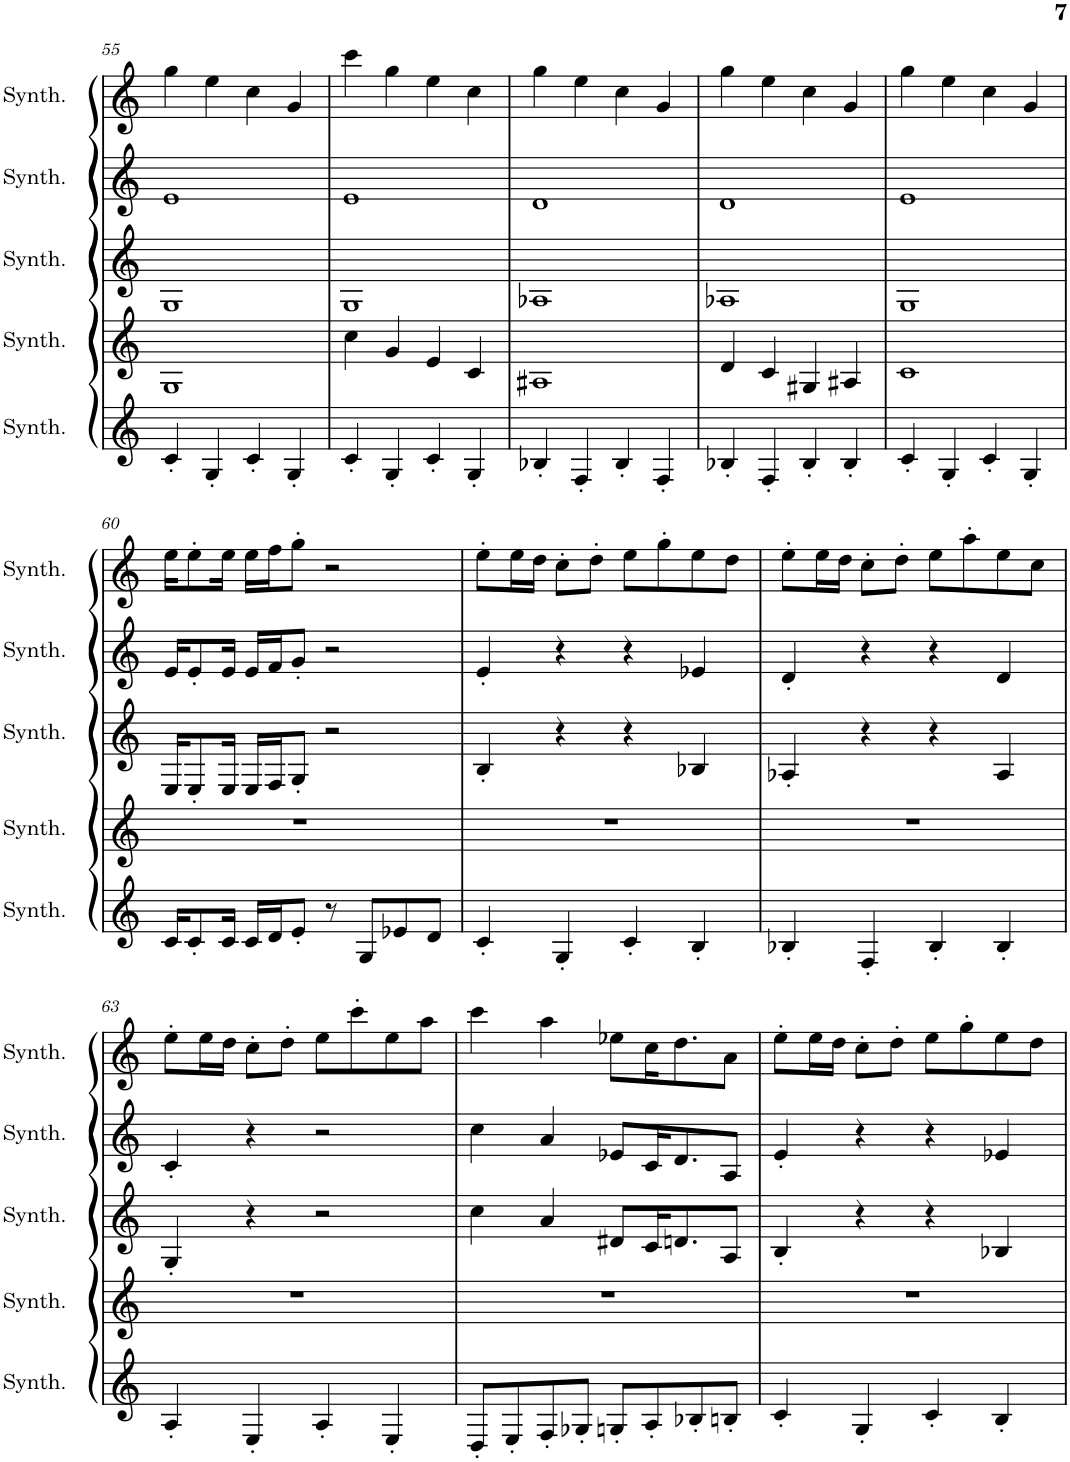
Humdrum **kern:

**kern	**kern	**kern	**kern	**kern
*part5	*part4	*part3	*part2	*part1
*staff5	*staff4	*staff3	*staff2	*staff1
*I"Square Synthesizer	*I"Square Synthesizer	*I"Square Synthesizer	*I"Square Synthesizer	*I"Square Synthesizer
*I'Synth.	*I'Synth.	*I'Synth.	*I'Synth.	*I'Synth.
!!LO:PB:g=z
*clefG2	*clefG2	*clefG2	*clefG2	*clefG2
*k[]	*k[]	*k[]	*k[]	*k[]
*M4/4	*M4/4	*M4/4	*M4/4	*M4/4
=55	=55	=55	=55	=55
4c'/	1G	1G	1e	4gg\
4G'/	.	.	.	4ee\
4c'/	.	.	.	4cc\
4G'/	.	.	.	4g/
=56	=56	=56	=56	=56
4c'/	4cc\	1G	1e	4ccc\
4G'/	4g/	.	.	4gg\
4c'/	4e/	.	.	4ee\
4G'/	4c/	.	.	4cc\
=57	=57	=57	=57	=57
4B-X'/	1A#X	1A-X	1d	4gg\
4F'/	.	.	.	4ee\
4B-'/	.	.	.	4cc\
4F'/	.	.	.	4g/
=58	=58	=58	=58	=58
4B-X'/	4d/	1A-X	1d	4gg\
4F'/	4c/	.	.	4ee\
4B-'/	4G#X/	.	.	4cc\
4B-'/	4A#X/	.	.	4g/
=59	=59	=59	=59	=59
4c'/	1c	1G	1e	4gg\
4G'/	.	.	.	4ee\
4c'/	.	.	.	4cc\
4G'/	.	.	.	4g/
!!LO:LB:g=z
=60	=60	=60	=60	=60
16c/KL	1r	16E/KL	16e/KL	16ee\KL
8c'/	.	8E'/	8e'/	8ee'\
16c/Jk	.	16E/Jk	16e/Jk	16ee\Jk
16c/LL	.	16E/LL	16e/LL	16ee\LL
16d/J	.	16F/J	16f/J	16ff\J
8e'/J	.	8G'/J	8g'/J	8gg'\J
8r	.	2r	2r	2r
8G/L	.	.	.	.
8e-X/	.	.	.	.
8d/J	.	.	.	.
=61	=61	=61	=61	=61
4c'/	1r	4B'/	4e'/	8ee'\L
.	.	.	.	16ee\L
.	.	.	.	16dd\JJ
4G'/	.	4r	4r	8cc'\L
.	.	.	.	8dd'\J
4c'/	.	4r	4r	8ee\L
.	.	.	.	8gg'\
4B'/	.	4B-X/	4e-X/	8ee\
.	.	.	.	8dd\J
=62	=62	=62	=62	=62
4B-X'/	1r	4A-X'/	4d'/	8ee'\L
.	.	.	.	16ee\L
.	.	.	.	16dd\JJ
4F'/	.	4r	4r	8cc'\L
.	.	.	.	8dd'\J
4B-'/	.	4r	4r	8ee\L
.	.	.	.	8aa'\
4B-'/	.	4A-/	4d/	8ee\
.	.	.	.	8cc\J
!!LO:LB:g=z
=63	=63	=63	=63	=63
4A'/	1r	4G'/	4c'/	8ee'\L
.	.	.	.	16ee\L
.	.	.	.	16dd\JJ
4E'/	.	4r	4r	8cc'\L
.	.	.	.	8dd'\J
4A'/	.	2r	2r	8ee\L
.	.	.	.	8ccc'\
4E'/	.	.	.	8ee\
.	.	.	.	8aa\J
=64	=64	=64	=64	=64
8D'/L	1r	4cc\	4cc\	4ccc\
8E'/	.	.	.	.
8F'/	.	4a/	4a/	4aa\
8G-X'/J	.	.	.	.
8Gn'/L	.	8d#X/L	8e-X/L	8ee-X\L
8A'/	.	16c/K	16c/K	16cc\K
.	.	8.dn/	8.d/	8.dd\
8B-X'/	.	.	.	.
8Bn'/J	.	8A/J	8A/J	8a\J
=65	=65	=65	=65	=65
4c'/	1r	4B'/	4e'/	8ee'\L
.	.	.	.	16ee\L
.	.	.	.	16dd\JJ
4G'/	.	4r	4r	8cc'\L
.	.	.	.	8dd'\J
4c'/	.	4r	4r	8ee\L
.	.	.	.	8gg'\
4B'/	.	4B-X/	4e-X/	8ee\
.	.	.	.	8dd\J
=	=	=	=	=
*-	*-	*-	*-	*-
